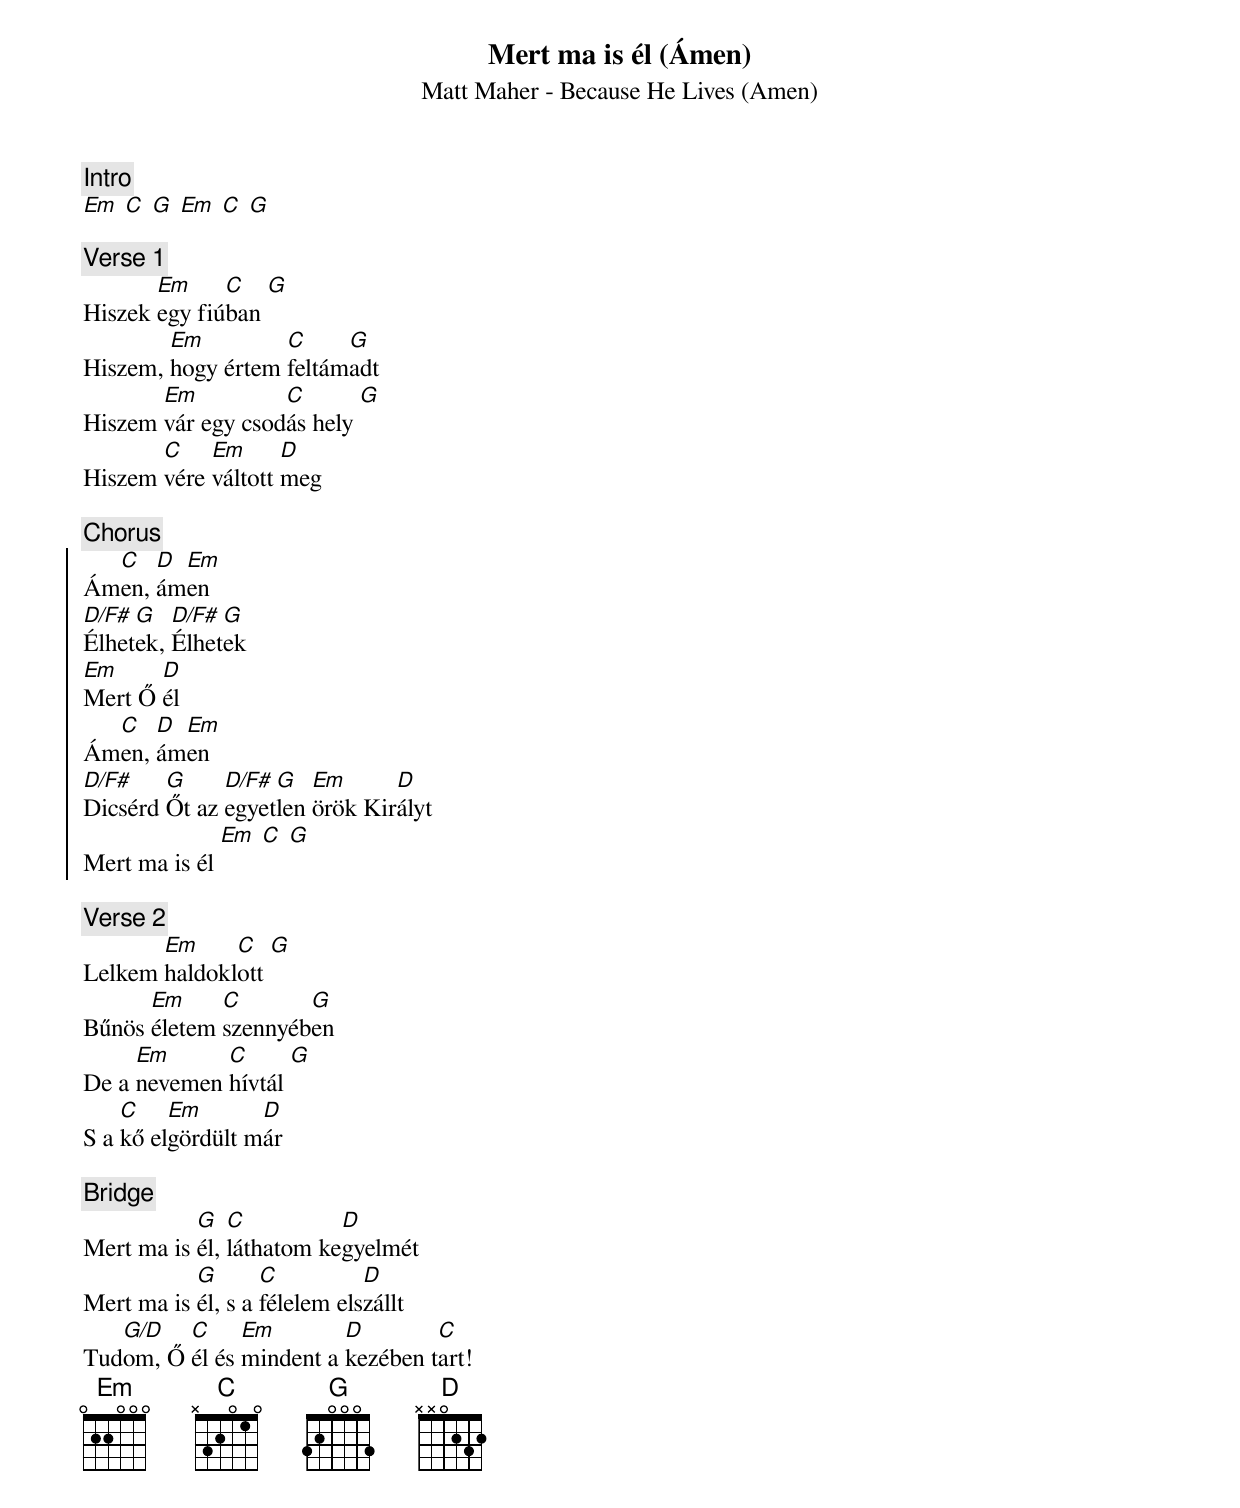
{title:Mert ma is él (Ámen)}
{subtitle: Matt Maher - Because He Lives (Amen)}

{c:Intro}
[Em] [C] [G] [Em] [C] [G]

{c:Verse 1}
Hiszek [Em]egy fiú[C]ban [G]
Hiszem, [Em]hogy értem [C]feltám[G]adt
Hiszem [Em]vár egy csod[C]ás hely [G]
Hiszem [C]vére [Em]váltott [D]meg

{c:Chorus}
{soc}
Ám[C]en, [D]ám[Em]en
[D/F#]Élhet[G]ek, [D/F#]Élhet[G]ek
[Em]Mert Ő [D]él
Ám[C]en, [D]ám[Em]en
[D/F#]Dicsérd [G]Őt az [D/F#]egyet[G]len [Em]örök Kir[D]ályt
Mert ma is él [Em] [C] [G]
{eoc}

{c:Verse 2}
Lelkem [Em]haldokl[C]ott [G]
Bűnös [Em]életem [C]szennyéb[G]en
De a [Em]nevemen [C]hívtál [G]
S a [C]kő el[Em]gördült m[D]ár

{c:Bridge}
Mert ma is [G]él, [C]láthatom ke[D]gyelmét
Mert ma is [G]él, s a [C]félelem els[D]zállt
Tud[G/D]om, Ő [C]él és [Em]mindent a [D]kezében t[C]art!
